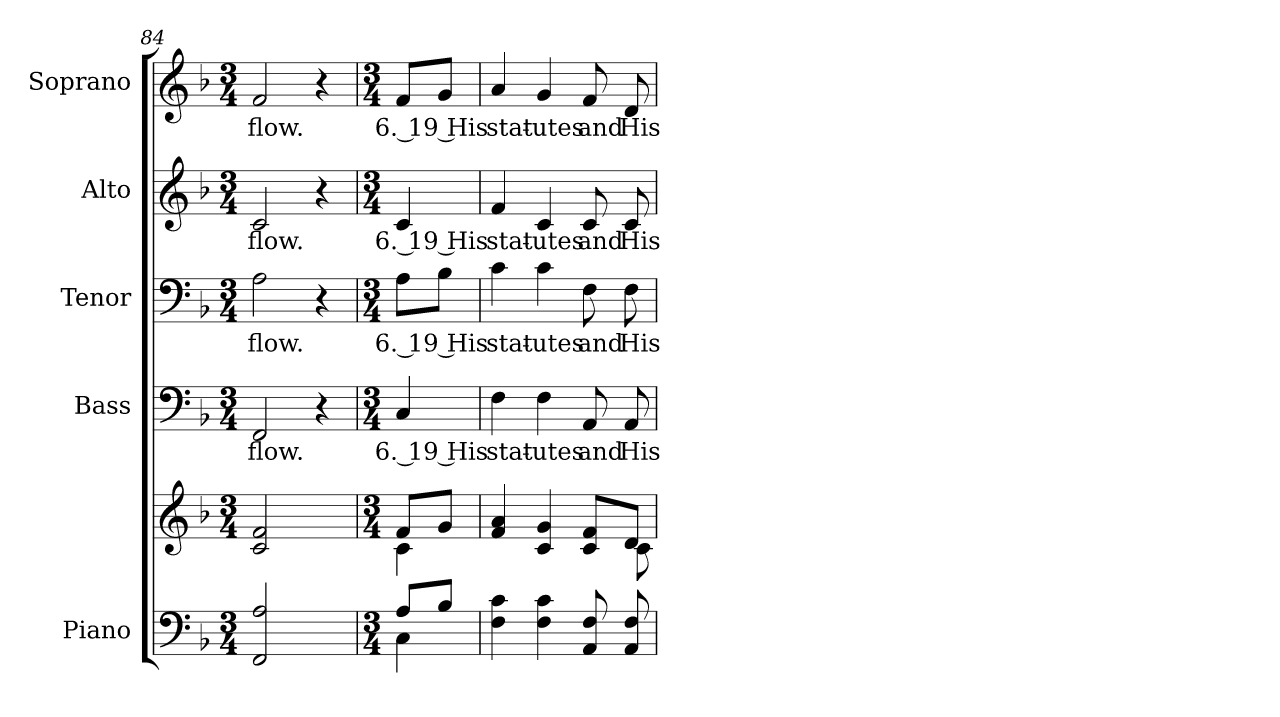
**kern	**kern	**kern	**text	**kern	**text	**kern	**text	**kern	**text
*part5	*part5	*part4	*part4	*part3	*part3	*part2	*part2	*part1	*part1
*staff6	*staff5	*staff4	*staff4	*staff3	*staff3	*staff2	*staff2	*staff1	*staff1
*I"Piano	*	*I"Bass	*	*I"Tenor	*	*I"Alto	*	*I"Soprano	*
*I'Pno.	*	*I'B.	*	*I'T.	*	*I'A.	*	*I'S.	*
*clefF4	*clefG2	*clefF4	*	*clefF4	*	*clefG2	*	*clefG2	*
*k[b-]	*k[b-]	*k[b-]	*	*k[b-]	*	*k[b-]	*	*k[b-]	*
*F:	*F:	*F:	*	*F:	*	*F:	*	*F:	*
*M3/4	*M3/4	*M3/4	*	*M3/4	*	*M3/4	*	*M3/4	*
=84	=84	=84	=84	=84	=84	=84	=84	=84	=84
!	!	!	!LO:LY:b:color=#000000	!	!	!	!	!	!
!	!	!	!	!	!LO:LY:b:color=#000000	!	!	!	!
!	!	!	!	!	!	!	!LO:LY:b:color=#000000	!	!
!	!	!	!	!	!	!	!	!	!LO:LY:b:color=#000000
2FFi/ 2Ai	2ci/ 2fi	2FFi/	flow.	2Ai\	flow.	2ci/	flow.	2fi/	flow.
4ryy	4ryy	4r	.	4r	.	4r	.	4r	.
!!LO:PB:g=z
=85	=85	=85	=85	=85	=85	=85	=85	=85	=85
*M3/4	*M3/4	*M3/4	*	*M3/4	*	*M3/4	*	*M3/4	*
*^	*^	*	*	*	*	*	*	*	*
!	!	!	!	!	!LO:LY:b:color=#000000	!	!	!	!	!	!
!	!	!	!	!	!	!	!LO:LY:b:color=#000000	!	!	!	!
!	!	!	!	!	!	!	!	!	!LO:LY:b:color=#000000	!	!
!	!	!	!	!	!	!	!	!	!	!	!LO:LY:b:color=#000000
8Ai/L	4Ci\	8fi/L	4ci\	4Ci/	6. 19 His	8Ai\L	6. 19 His	4ci/	6. 19 His	8fi/L	6. 19 His
8B-i/J	.	8gi/J	.	.	.	8B-i\J	.	.	.	8gi/J	.
*v	*v	*	*	*	*	*	*	*	*	*	*
=86	=86	=86	=86	=86	=86	=86	=86	=86	=86	=86
!	!	!	!	!LO:LY:b:color=#000000	!	!	!	!	!	!
!	!	!	!	!	!	!LO:LY:b:color=#000000	!	!	!	!
!	!	!	!	!	!	!	!	!LO:LY:b:color=#000000	!	!
!	!	!	!	!	!	!	!	!	!	!LO:LY:b:color=#000000
4Fi\ 4ci	4fi/ 4ai	2ryy	4Fi\	stat-	4ci\	stat-	4fi/	stat-	4ai/	stat-
!	!	!	!	!LO:LY:b:color=#000000	!	!	!	!	!	!
!	!	!	!	!	!	!LO:LY:b:color=#000000	!	!	!	!
!	!	!	!	!	!	!	!	!LO:LY:b:color=#000000	!	!
!	!	!	!	!	!	!	!	!	!	!LO:LY:b:color=#000000
4Fi\ 4ci	4ci/ 4gi	.	4Fi\	-utes	4ci\	-utes	4ci/	-utes	4gi/	-utes
!	!	!	!	!LO:LY:b:color=#000000	!	!	!	!	!	!
!	!	!	!	!	!	!LO:LY:b:color=#000000	!	!	!	!
!	!	!	!	!	!	!	!	!LO:LY:b:color=#000000	!	!
!	!	!	!	!	!	!	!	!	!	!LO:LY:b:color=#000000
8AAi/ 8Fi	8ci/ 8fiL	8ryy	8AAi/	and	8Fi\	and	8ci/	and	8fi/	and
!	!	!	!	!LO:LY:b:color=#000000	!	!	!	!	!	!
!	!	!	!	!	!	!LO:LY:b:color=#000000	!	!	!	!
!	!	!	!	!	!	!	!	!LO:LY:b:color=#000000	!	!
!	!	!	!	!	!	!	!	!	!	!LO:LY:b:color=#000000
8AAi/ 8Fi	8di/J	8ci\	8AAi/	His	8Fi\	His	8ci/	His	8di/	His
*	*v	*v	*	*	*	*	*	*	*	*
=	=	=	=	=	=	=	=	=	=
*-	*-	*-	*-	*-	*-	*-	*-	*-	*-
